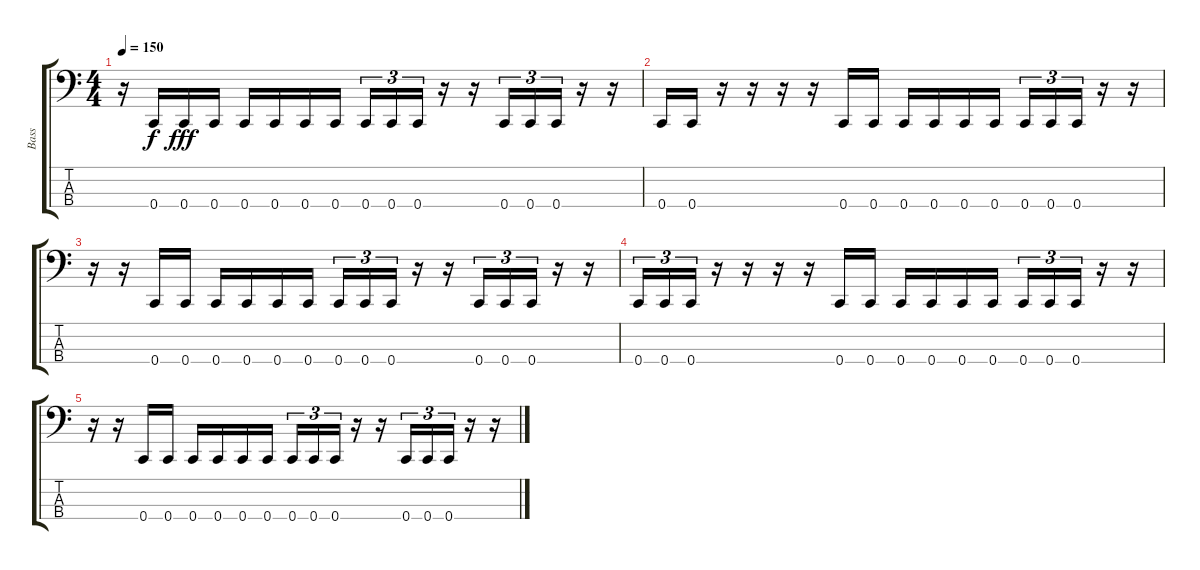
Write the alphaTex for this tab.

\track ("Bass" "Bass") {instrument electricbasspick}
\staff {score tabs}
\tuning (F2 C2 G1 C1) {hide}
\ts (4 4)
\tempo 150
\clef f4
\ks c
r.16{dy fff} 0.4{t}.16{dy f} 0.4.16{dy fff} 0.4.16 0.4.16 0.4.16 0.4.16 0.4.16 0.4.16{tu (3 2)} 0.4.16{tu (3 2)} 0.4.16{tu (3 2)} r.16 r.16 0.4.16{tu (3 2)} 0.4.16{tu (3 2)} 0.4.16{tu (3 2)} r.16 r.16 |
0.4.16 0.4.16 r.16 r.16 r.16 r.16 0.4.16 0.4.16 0.4.16 0.4.16 0.4.16 0.4.16 0.4.16{tu (3 2)} 0.4.16{tu (3 2)} 0.4.16{tu (3 2)} r.16 r.16 |
r.16 r.16 0.4.16 0.4.16 0.4.16 0.4.16 0.4.16 0.4.16 0.4.16{tu (3 2)} 0.4.16{tu (3 2)} 0.4.16{tu (3 2)} r.16 r.16 0.4.16{tu (3 2)} 0.4.16{tu (3 2)} 0.4.16{tu (3 2)} r.16 r.16 |
0.4.16{tu (3 2)} 0.4.16{tu (3 2)} 0.4.16{tu (3 2)} r.16 r.16 r.16 r.16 0.4.16 0.4.16 0.4.16 0.4.16 0.4.16 0.4.16 0.4.16{tu (3 2)} 0.4.16{tu (3 2)} 0.4.16{tu (3 2)} r.16 r.16 |
r.16 r.16 0.4.16 0.4.16 0.4.16 0.4.16 0.4.16 0.4.16 0.4.16{tu (3 2)} 0.4.16{tu (3 2)} 0.4.16{tu (3 2)} r.16 r.16 0.4.16{tu (3 2)} 0.4.16{tu (3 2)} 0.4.16{tu (3 2)} r.16 r.16
